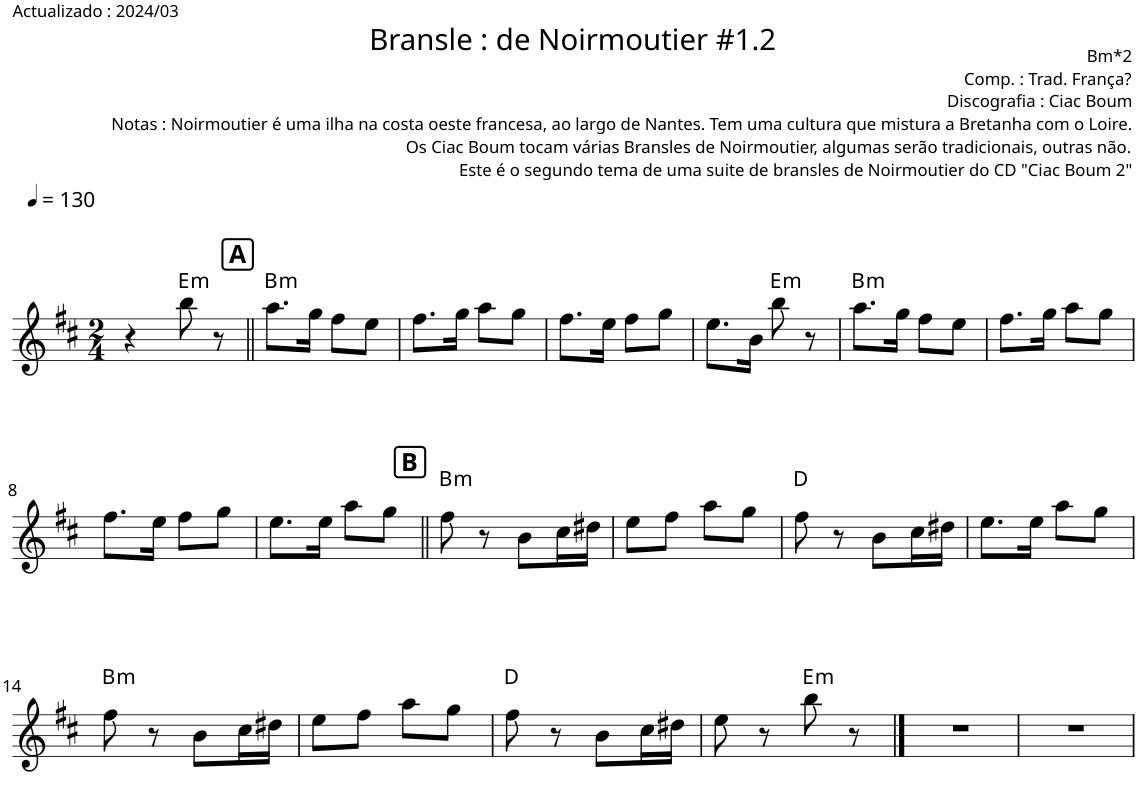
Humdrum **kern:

**kern	**harte
*part1	*part1
*staff1	*
*I"Piano	*
*I'Pno.	*
*clefG2	*
*k[f#c#]	*
*M2/4	*
=1	=1
4r	.
!	!LO:H:kt=m
8bb\	E:min
8r	.
=2||	=2||
!!LO:REH:place=s1:a:B:cj:fs=12:t=A
*MM130	*
!	!LO:H:kt=m
8.aa\L	B:min
16gg\Jk	.
8ff#\L	.
8ee\J	.
=3	=3
8.ff#\L	.
16gg\Jk	.
8aa\L	.
8gg\J	.
=4	=4
8.ff#\L	.
16ee\Jk	.
8ff#\L	.
8gg\J	.
=5	=5
8.ee\L	.
16b\Jk	.
!	!LO:H:kt=m
8bb\	E:min
8r	.
=6	=6
!	!LO:H:kt=m
8.aa\L	B:min
16gg\Jk	.
8ff#\L	.
8ee\J	.
=7	=7
8.ff#\L	.
16gg\Jk	.
8aa\L	.
8gg\J	.
!!LO:LB:g=z
=8	=8
8.ff#\L	.
16ee\Jk	.
8ff#\L	.
8gg\J	.
=9	=9
8.ee\L	.
16ee\Jk	.
8aa\L	.
8gg\J	.
!!LO:REH:place=s1:a:B:cj:fs=12:t=B
=10||	=10||
!	!LO:H:kt=m
8ff#\	B:min
8r	.
8b\L	.
16cc#\L	.
16dd#X\JJ	.
=11	=11
8ee\L	.
8ff#\J	.
8aa\L	.
8gg\J	.
=12	=12
8ff#\	D:maj
8r	.
8b\L	.
16cc#\L	.
16dd#X\JJ	.
=13	=13
8.ee\L	.
16ee\Jk	.
8aa\L	.
8gg\J	.
!!LO:LB:g=z
=14	=14
!	!LO:H:kt=m
8ff#\	B:min
8r	.
8b\L	.
16cc#\L	.
16dd#X\JJ	.
=15	=15
8ee\L	.
8ff#\J	.
8aa\L	.
8gg\J	.
=16	=16
8ff#\	D:maj
8r	.
8b\L	.
16cc#\L	.
16dd#X\JJ	.
=17	=17
8ee\	.
8r	.
!	!LO:H:kt=m
8bb\	E:min
8r	.
==18	==18
2r	.
=19	=19
2r	.
=	=
*-	*-
